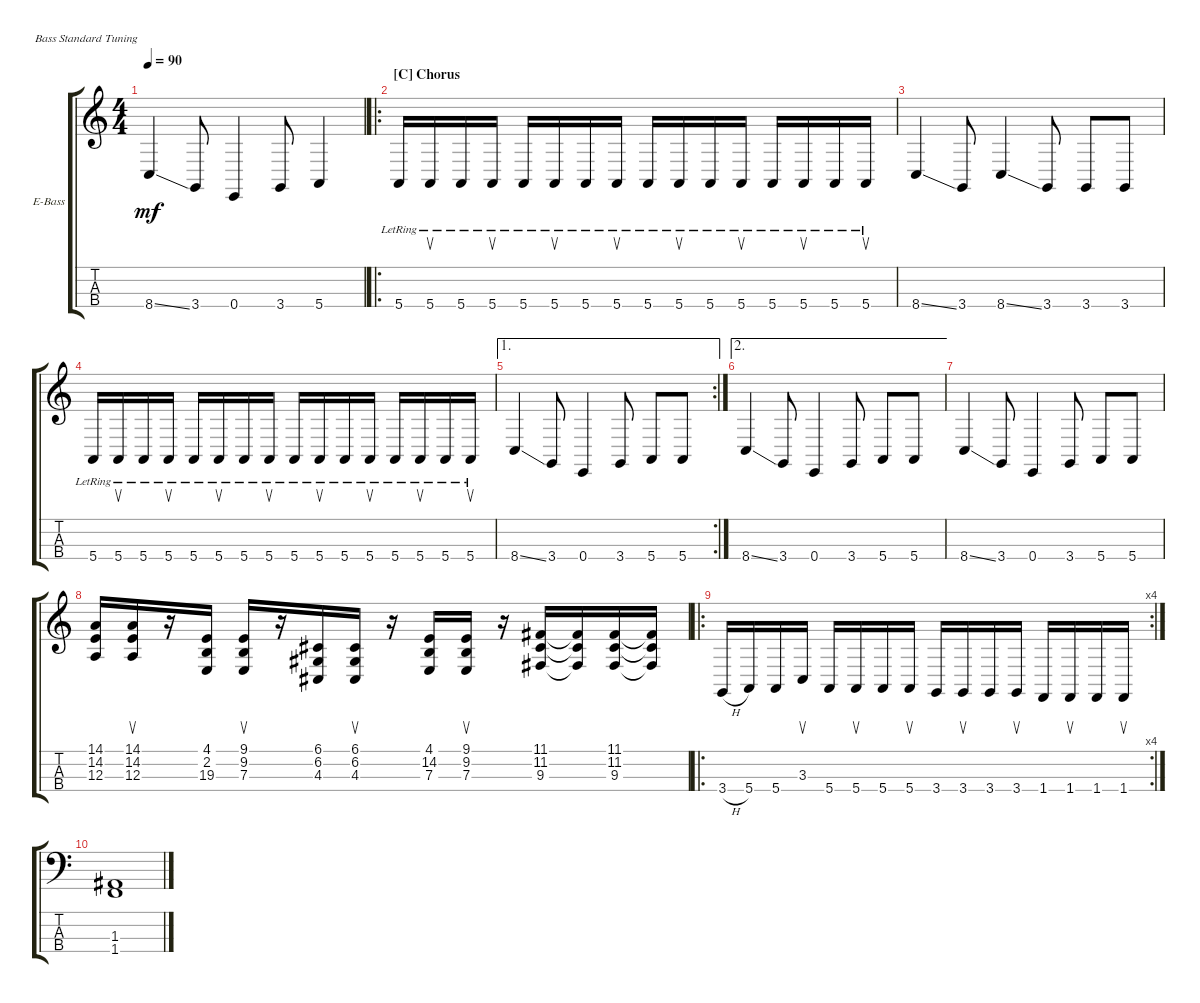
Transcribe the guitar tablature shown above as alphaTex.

\defaultSystemsLayout 4
\bracketExtendMode groupsimilarinstruments
\firstSystemTrackNameOrientation horizontal
\otherSystemsTrackNameOrientation horizontal
\track ("Electric Bass" "E-Bass") {instrument electricbassfinger}
\staff {score tabs}
\tuning (G2 D2 A1 E1)
\ts (4 4)
\tempo 90
\clef g2
\ks c
8.4{ss}.4{dy mf} 3.4.8 0.4.4 3.4.8 5.4.4 |
\ro
\section ("C" "Chorus")
5.4{lr}.16 5.4{lr}.16{su} 5.4{lr}.16 5.4{lr}.16{su} 5.4{lr}.16 5.4{lr}.16{su} 5.4{lr}.16 5.4{lr}.16{su} 5.4{lr}.16 5.4{lr}.16{su} 5.4{lr}.16 5.4{lr}.16{su} 5.4{lr}.16 5.4{lr}.16{su} 5.4{lr}.16 5.4{lr}.16{su} |
8.4{ss}.4 3.4.8 8.4{ss}.4 3.4.8 3.4.8 3.4.8 |
5.4{lr}.16 5.4{lr}.16{su} 5.4{lr}.16 5.4{lr}.16{su} 5.4{lr}.16 5.4{lr}.16{su} 5.4{lr}.16 5.4{lr}.16{su} 5.4{lr}.16 5.4{lr}.16{su} 5.4{lr}.16 5.4{lr}.16{su} 5.4{lr}.16 5.4{lr}.16{su} 5.4{lr}.16 5.4{lr}.16{su} |
\ae 1
\rc 2
8.4{ss}.4 3.4.8 0.4.4 3.4.8 5.4.8 5.4.8 |
\ae 2
8.4{ss}.4 3.4.8 0.4.4 3.4.8 5.4.8 5.4.8 |
8.4{ss}.4 3.4.8 0.4.4 3.4.8 5.4.8 5.4.8 |
(14.1 14.2 12.3).16 (14.2 14.1 12.3).16{su} r.16 (2.2 4.1 19.3).16 (9.1 9.2 7.3).16{su} r.16 (4.3 6.2 6.1).16 (6.1 6.2 4.3).16{su} r.16 (4.1 14.2 7.3).16 (7.3 9.2 9.1).16{su} r.16 (11.1 11.2 9.3).16 (9.3{t} 11.2{t} 11.1{t}).16 (9.3 11.2 11.1).16 (11.1{t} 11.2{t} 9.3{t}).16 |
\ro
\rc 4
3.4{h}.16 5.4.16 5.4.16 3.3.16{su} 5.4.16 5.4.16{su} 5.4.16 5.4.16{su} 3.4.16 3.4.16{su} 3.4.16 3.4.16{su} 1.4.16 1.4.16{su} 1.4.16 1.4.16{su} |
\clef f4
(1.4 1.3).1
